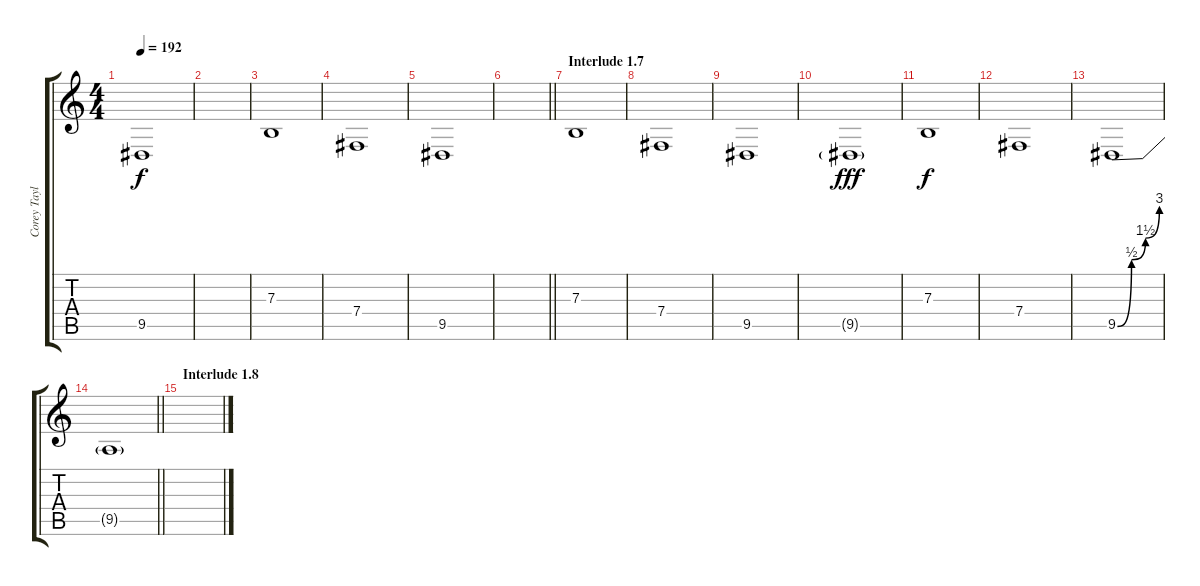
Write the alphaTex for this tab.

\track ("Corey Taylor" "Corey Tayl") {instrument lead2sawtooth}
\staff {score tabs}
\tuning (Db4 Ab3 E3 B2 Gb2 B1) {hide}
\ts (4 4)
\tempo 192
\clef g2
\ks c
9.5.1{dy f} |
|
7.3.1 |
7.4.1 |
9.5.1 |
\barLineRight lightlight
|
\section ("" "Interlude 1.7")
7.3.1 |
7.4.1 |
9.5.1 |
9.5{g}.1{dy fff} |
7.3.1{dy f} |
7.4.1 |
9.5{be (custom 0 0 20 2 40 6 60 12)}.1 |
\barLineRight lightlight
9.5{t}.1 |
\section ("" "Interlude 1.8")
